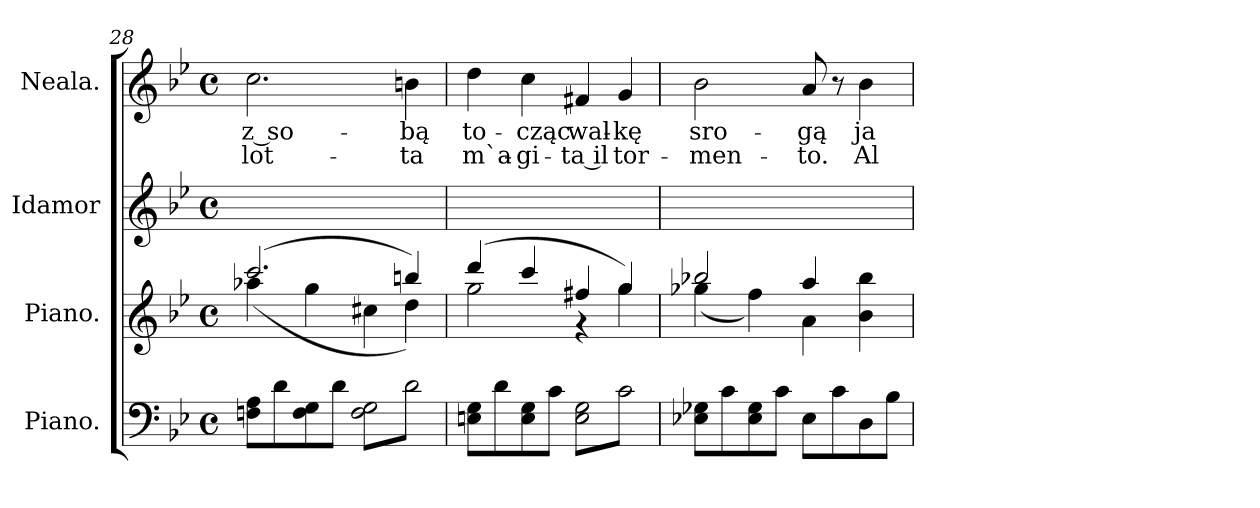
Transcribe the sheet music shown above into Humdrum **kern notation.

**kern	**kern	**kern	**kern	**text	**text
*part4	*part3	*part2	*part1	*part1	*part1
*staff4	*staff3	*staff2	*staff1	*staff1	*staff1
*I"Piano.	*I"Piano.	*I"Idamor	*I"Neala.	*	*
*	*	*I'I.	*I'N.	*	*
*clefF4	*clefG2	*clefG2	*clefG2	*	*
*k[b-e-]	*k[b-e-]	*k[b-e-]	*k[b-e-]	*	*
*g:	*g:	*g:	*g:	*	*
*M4/4	*M4/4	*M4/4	*M4/4	*	*
*met(c)	*met(c)	*met(c)	*met(c)	*	*
=28	=28	=28	=28	=28	=28
*	*^	*	*	*	*
8Fn\ 8A\L	(2.ccc/	(4aa-X\	1ryy	2.cc\	z so-	lot-
8d\	.	.	.	.	.	.
8F\ 8G\	.	4gg\	.	.	.	.
8d\J	.	.	.	.	.	.
*tremolo	*	*	*	*	*	*
8F\ 8G\L	.	4cc#X\	.	.	.	.
8d\	.	.	.	.	.	.
8F\ 8G\	4bbn/)	4dd\)	.	4bn\	-bą	-ta
8d\J	.	.	.	.	.	.
*Xtremolo	*	*	*	*	*	*
=29	=29	=29	=29	=29	=29	=29
8En\ 8G\L	(4ddd/	2gg\	1ryy	4dd\	to-	m`a-
8d\	.	.	.	.	.	.
8E\ 8G\	4ccc/	.	.	4cc\	-cząc	-gi-
8c\J	.	.	.	.	.	.
*tremolo	*	*	*	*	*	*
8E\ 8G\L	4ff#X/	4r	.	4f#X/	wal-	-ta il
8c\	.	.	.	.	.	.
8E\ 8G\	4gg/)	4gg\	.	4g/	-kę	tor-
8c\J	.	.	.	.	.	.
*Xtremolo	*	*	*	*	*	*
=30	=30	=30	=30	=30	=30	=30
8E-X\ 8G-X\L	2bb-X/	(4gg-X\	1ryy	2b-\	sro-	-men-
8c\	.	.	.	.	.	.
8E-\ 8G-\	.	4ff\)	.	.	.	.
8c\J	.	.	.	.	.	.
8E-\L	4aa/	4a\	.	8a/	-gą	-to.
8c\	.	.	.	8r	.	.
8D\	4b-\ 4bb-\	4ryy	.	4b-\	ja	Al
8B-\J	.	.	.	.	.	.
*	*v	*v	*	*	*	*
=	=	=	=	=	=
*-	*-	*-	*-	*-	*-
